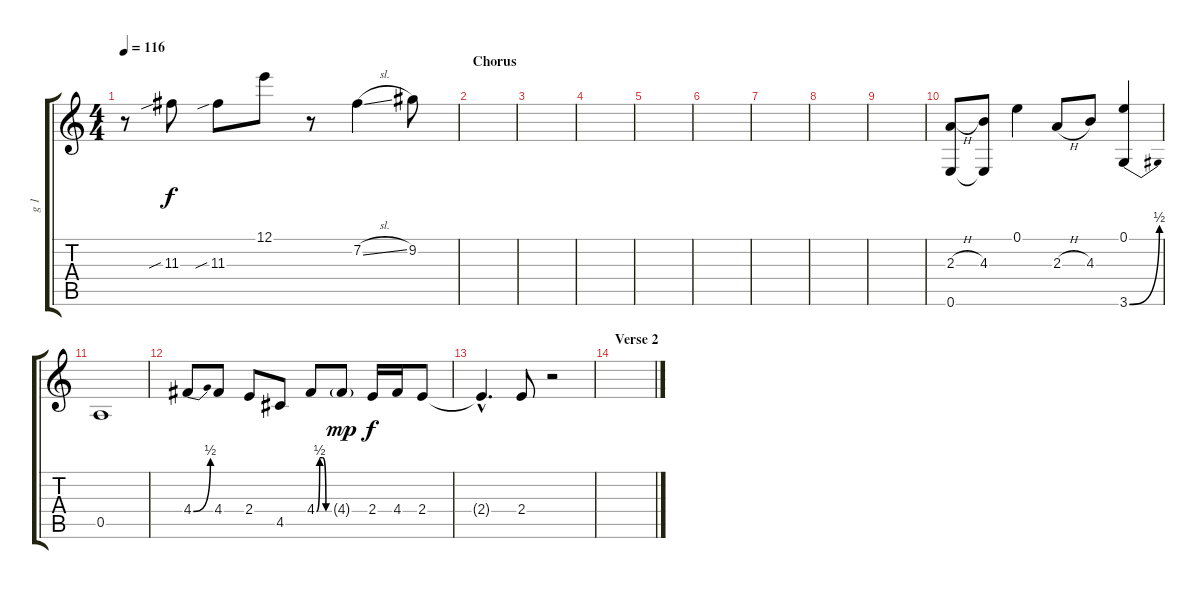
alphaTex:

\track ("g 1" "g 1") {instrument overdrivenguitar}
\staff {score tabs}
\tuning (E4 B3 G3 D3 A2 E2) {hide}
\ts (4 4)
\tempo 116
\clef g2
\ks c
r.8{dy f} 11.3{sib}.8 11.3{sib}.8 12.1.8 r.8 7.2{sl}.4 9.2.8 |
\section ("" "Chorus")
|
|
|
|
|
|
|
|
(2.3{h} 0.6).8 (4.3 0.6{t}).8 0.1.4 2.3{h}.8 4.3.8 (0.1 3.6{be (bend 0 0 60 2)}).4 |
0.5.1 |
4.4{be (bend 0 0 60 2)}.8 4.4.8 2.4.8 4.5.8 4.4{be (custom 0 0 15 2 30 2 45 0 60 0)}.8 4.4{g}.8{dy mp} 2.4.16{dy f} 4.4.16 2.4.8 |
2.4{hac t}.4{d} 2.4.8 r.2 |
\section ("" "Verse 2")
